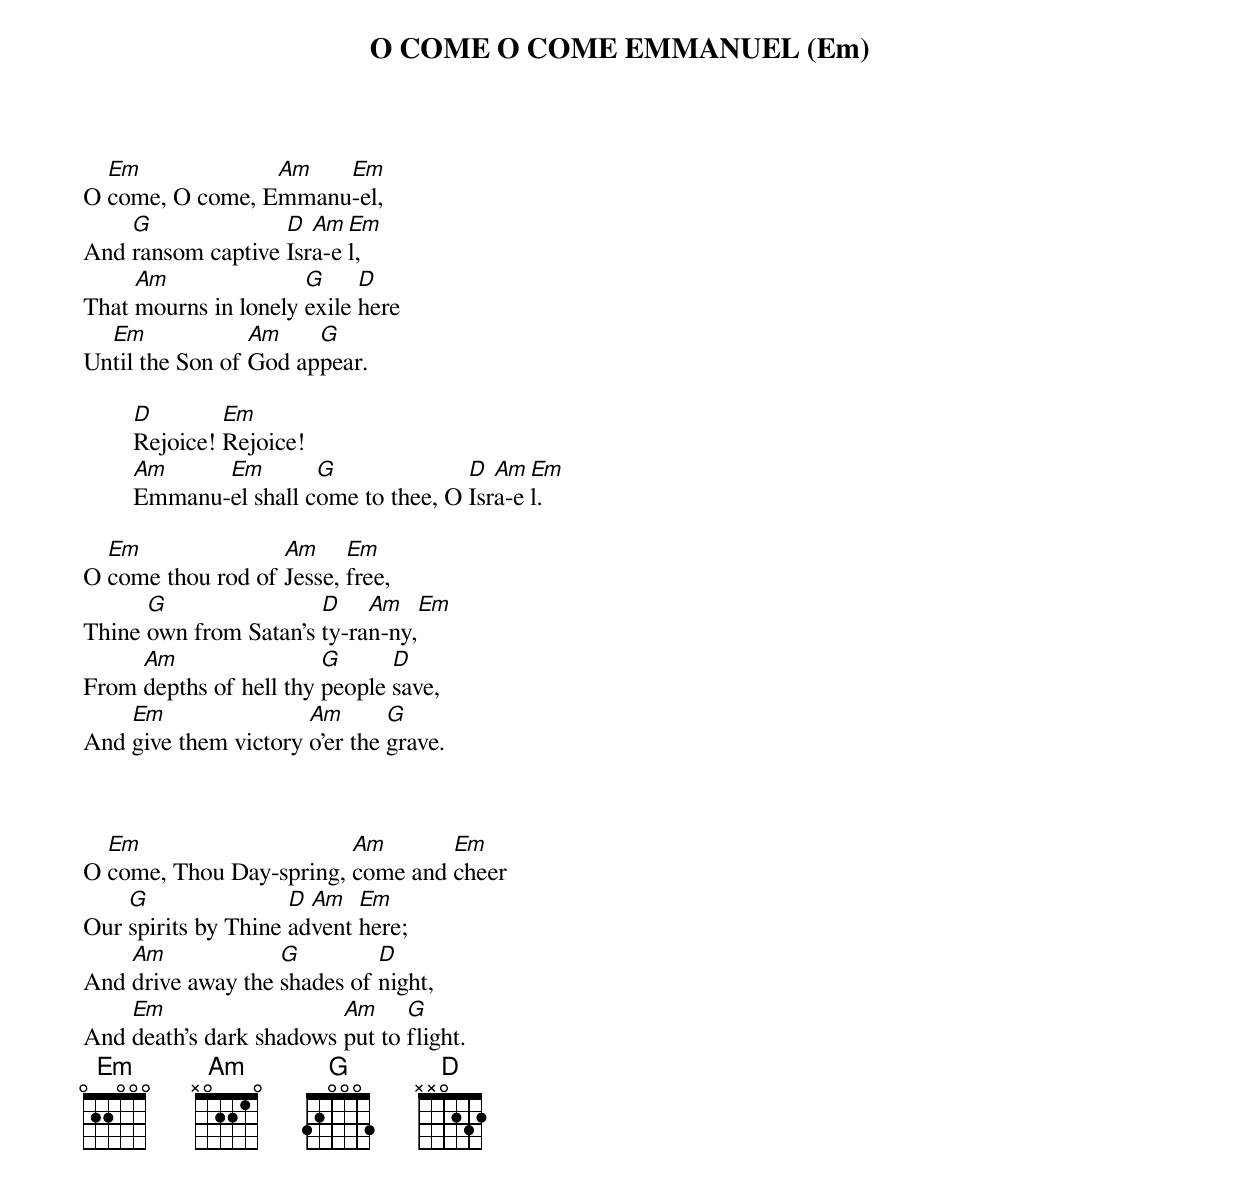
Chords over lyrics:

O COME O COME EMMANUEL (Em)

  Em             Am   Em
O come, O come, Emmanu-el,
    G              D  Am Em
And ransom captive Isra-el,
     Am               G     D
That mourns in lonely exile here
  Em             Am    G
Until the Son of God appear.

	D        Em
	Rejoice! Rejoice!
	Am     Em        G              D  Am Em
	Emmanu-el shall come to thee, O Isra-el.

  Em               Am     Em
O come thou rod of Jesse, free,
      G                D    Am    Em
Thine own from Satan's ty-ran-ny,
     Am                 G      D
From depths of hell thy people save,
    Em                Am       G
And give them victory o'er the grave.



  Em                     Am       Em
O come, Thou Day-spring, come and cheer
    G                D Am   Em
Our spirits by Thine advent here;
    Am             G         D
And drive away the shades of night,
    Em                   Am     G
And death's dark shadows put to flight.
